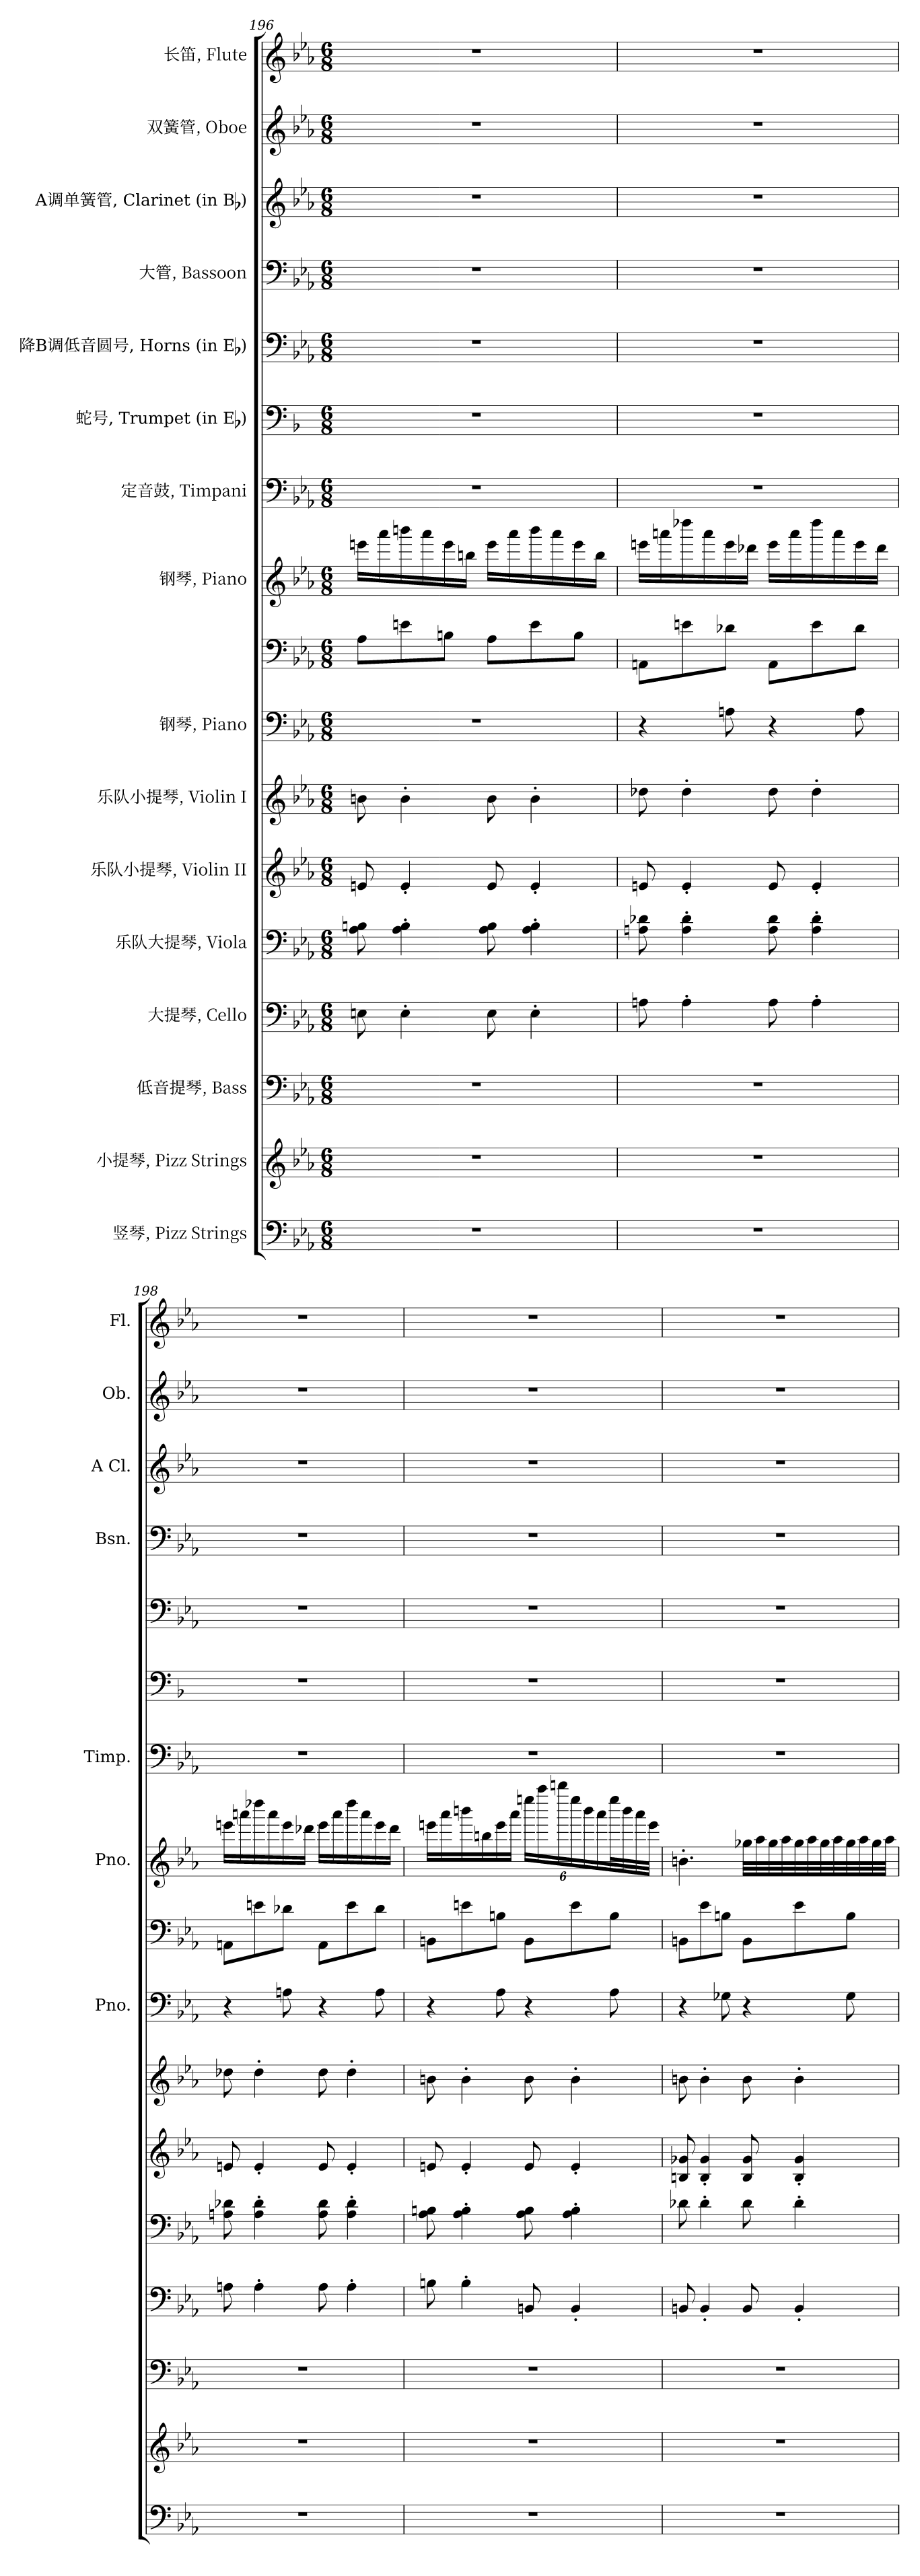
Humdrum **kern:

**kern	**kern	**kern	**kern	**kern	**kern	**kern	**kern	**kern	**kern	**kern	**kern	**kern	**kern	**kern	**kern	**kern
*part16	*part15	*part14	*part13	*part12	*part11	*part10	*part9	*part9	*part8	*part7	*part6	*part5	*part4	*part3	*part2	*part1
*staff17	*staff16	*staff15	*staff14	*staff13	*staff12	*staff11	*staff10	*staff9	*staff8	*staff7	*staff6	*staff5	*staff4	*staff3	*staff2	*staff1
*I"竖琴, Pizz Strings	*I"小提琴, Pizz Strings	*I"低音提琴, Bass	*I"大提琴, Cello	*I"乐队大提琴, Viola	*I"乐队小提琴, Violin II	*I"乐队小提琴, Violin I	*I"钢琴, Piano	*	*I"钢琴, Piano	*I"定音鼓, Timpani	*I"蛇号, Trumpet (in Eb)	*I"降B调低音圆号, Horns (in Eb)	*I"大管, Bassoon	*I"A调单簧管, Clarinet (in Bb)	*I"双簧管, Oboe	*I"长笛, Flute
*	*	*	*	*	*	*	*I'Pno.	*	*I'Pno.	*I'Timp.	*	*	*I'Bsn.	*I'A Cl.	*I'Ob.	*I'Fl.
*clefF4	*clefG2	*clefF4	*clefF4	*clefF4	*clefG2	*clefG2	*clefF4	*clefF4	*clefG2	*clefF4	*clefF4	*clefF4	*clefF4	*clefG2	*clefG2	*clefG2
*	*	*ITrd7c12	*	*	*	*	*	*	*	*	*ITrd1c2	*ITrd1c2	*	*ITrd2c3	*	*
*k[b-e-a-]	*k[b-e-a-]	*k[b-e-a-]	*k[b-e-a-]	*k[b-e-a-]	*k[b-e-a-]	*k[b-e-a-]	*k[b-e-a-]	*k[b-e-a-]	*k[b-e-a-]	*k[b-e-a-]	*k[b-e-a-]	*k[b-e-a-d-g-]	*k[b-e-a-]	*k[]	*k[b-e-a-]	*k[b-e-a-]
*M6/8	*M6/8	*M6/8	*M6/8	*M6/8	*M6/8	*M6/8	*M6/8	*M6/8	*M6/8	*M6/8	*M6/8	*M6/8	*M6/8	*M6/8	*M6/8	*M6/8
=196	=196	=196	=196	=196	=196	=196	=196	=196	=196	=196	=196	=196	=196	=196	=196	=196
2.r	2.r	2.r	8En\	8A-\ 8Bn\	8en/	8bn\	2.r	8A-\L	16eeen\LL	2.r	2.r	2.r	2.r	2.r	2.r	2.r
.	.	.	.	.	.	.	.	.	16aaa-\	.	.	.	.	.	.	.
.	.	.	4E'\	4A-\' 4B\'	4e'/	4b'\	.	8en\	16bbbn\	.	.	.	.	.	.	.
.	.	.	.	.	.	.	.	.	16aaa-\	.	.	.	.	.	.	.
.	.	.	.	.	.	.	.	8Bn\J	16eee\	.	.	.	.	.	.	.
.	.	.	.	.	.	.	.	.	16bbn\JJ	.	.	.	.	.	.	.
.	.	.	8E\	8A-\ 8B\	8e/	8b\	.	8A-\L	16eee\LL	.	.	.	.	.	.	.
.	.	.	.	.	.	.	.	.	16aaa-\	.	.	.	.	.	.	.
.	.	.	4E'\	4A-\' 4B\'	4e'/	4b'\	.	8e\	16bbb\	.	.	.	.	.	.	.
.	.	.	.	.	.	.	.	.	16aaa-\	.	.	.	.	.	.	.
.	.	.	.	.	.	.	.	8B\J	16eee\	.	.	.	.	.	.	.
.	.	.	.	.	.	.	.	.	16bb\JJ	.	.	.	.	.	.	.
!!LO:PB:g=z
=197	=197	=197	=197	=197	=197	=197	=197	=197	=197	=197	=197	=197	=197	=197	=197	=197
2.r	2.r	2.r	8An\	8An\ 8d-X\	8en/	8dd-X\	4r	8AAn\L	16eeen\LL	2.r	2.r	2.r	2.r	2.r	2.r	2.r
.	.	.	.	.	.	.	.	.	16aaan\	.	.	.	.	.	.	.
.	.	.	4A'\	4A\' 4d-\'	4e'/	4dd-'\	.	8en\	16dddd-X\	.	.	.	.	.	.	.
.	.	.	.	.	.	.	.	.	16aaa\	.	.	.	.	.	.	.
.	.	.	.	.	.	.	8An\	8d-X\J	16eee\	.	.	.	.	.	.	.
.	.	.	.	.	.	.	.	.	16ddd-X\JJ	.	.	.	.	.	.	.
.	.	.	8A\	8A\ 8d-\	8e/	8dd-\	4r	8AA\L	16eee\LL	.	.	.	.	.	.	.
.	.	.	.	.	.	.	.	.	16aaa\	.	.	.	.	.	.	.
.	.	.	4A'\	4A\' 4d-\'	4e'/	4dd-'\	.	8e\	16dddd-\	.	.	.	.	.	.	.
.	.	.	.	.	.	.	.	.	16aaa\	.	.	.	.	.	.	.
.	.	.	.	.	.	.	8A\	8d-\J	16eee\	.	.	.	.	.	.	.
.	.	.	.	.	.	.	.	.	16ddd-\JJ	.	.	.	.	.	.	.
=198	=198	=198	=198	=198	=198	=198	=198	=198	=198	=198	=198	=198	=198	=198	=198	=198
2.r	2.r	2.r	8An\	8An\ 8d-X\	8en/	8dd-X\	4r	8AAn\L	16eeen\LL	2.r	2.r	2.r	2.r	2.r	2.r	2.r
.	.	.	.	.	.	.	.	.	16aaan\	.	.	.	.	.	.	.
.	.	.	4A'\	4A\' 4d-\'	4e'/	4dd-'\	.	8en\	16dddd-X\	.	.	.	.	.	.	.
.	.	.	.	.	.	.	.	.	16aaa\	.	.	.	.	.	.	.
.	.	.	.	.	.	.	8An\	8d-X\J	16eee\	.	.	.	.	.	.	.
.	.	.	.	.	.	.	.	.	16ddd-X\JJ	.	.	.	.	.	.	.
.	.	.	8A\	8A\ 8d-\	8e/	8dd-\	4r	8AA\L	16eee\LL	.	.	.	.	.	.	.
.	.	.	.	.	.	.	.	.	16aaa\	.	.	.	.	.	.	.
.	.	.	4A'\	4A\' 4d-\'	4e'/	4dd-'\	.	8e\	16dddd-\	.	.	.	.	.	.	.
.	.	.	.	.	.	.	.	.	16aaa\	.	.	.	.	.	.	.
.	.	.	.	.	.	.	8A\	8d-\J	16eee\	.	.	.	.	.	.	.
.	.	.	.	.	.	.	.	.	16ddd-\JJ	.	.	.	.	.	.	.
!!LO:PB:g=z
=199	=199	=199	=199	=199	=199	=199	=199	=199	=199	=199	=199	=199	=199	=199	=199	=199
2.r	2.r	2.r	8Bn\	8A-\ 8Bn\	8en/	8bn\	4r	8BBn\L	16eeen\LL	2.r	2.r	2.r	2.r	2.r	2.r	2.r
.	.	.	.	.	.	.	.	.	16aaa-\	.	.	.	.	.	.	.
.	.	.	4B'\	4A-\' 4B\'	4e'/	4b'\	.	8en\	16bbbn\	.	.	.	.	.	.	.
.	.	.	.	.	.	.	.	.	16bbn\	.	.	.	.	.	.	.
.	.	.	.	.	.	.	8A-\	8Bn\J	16eee\	.	.	.	.	.	.	.
.	.	.	.	.	.	.	.	.	16aaa-\JJ	.	.	.	.	.	.	.
*	*	*	*	*	*	*	*	*	*Xbrackettup	*	*	*	*	*	*	*
.	.	.	8BBn/	8A-\ 8B\	8e/	8b\	4r	8BB\L	24eeeen\LL	.	.	.	.	.	.	.
.	.	.	.	.	.	.	.	.	24aaaa-\	.	.	.	.	.	.	.
.	.	.	.	.	.	.	.	.	24bbbbn\	.	.	.	.	.	.	.
.	.	.	4BB'/	4A-\' 4B\'	4e'/	4b'\	.	8e\	24eeee\	.	.	.	.	.	.	.
.	.	.	.	.	.	.	.	.	24bbb\	.	.	.	.	.	.	.
.	.	.	.	.	.	.	.	.	24aaa-\	.	.	.	.	.	.	.
.	.	.	.	.	.	.	8A-\	8B\J	32eeee\L	.	.	.	.	.	.	.
.	.	.	.	.	.	.	.	.	32bbb\	.	.	.	.	.	.	.
.	.	.	.	.	.	.	.	.	32aaa-\	.	.	.	.	.	.	.
.	.	.	.	.	.	.	.	.	32eee\JJJ	.	.	.	.	.	.	.
!!LO:PB:g=z
=200	=200	=200	=200	=200	=200	=200	=200	=200	=200	=200	=200	=200	=200	=200	=200	=200
2.r	2.r	2.r	8BBn/	8d-X\	8Bn/ 8g-X/	8bn\	4r	8BBn\L	4.bn'\	2.r	2.r	2.r	2.r	2.r	2.r	2.r
.	.	.	4BB'/	4d-'\	4B/' 4g-/'	4b'\	.	8e-\	.	.	.	.	.	.	.	.
.	.	.	.	.	.	.	8G-X\	8Bn\J	.	.	.	.	.	.	.	.
.	.	.	8BB/	8d-\	8B/ 8g-/	8b\	4r	8BB\L	32gg-X\LLL	.	.	.	.	.	.	.
.	.	.	.	.	.	.	.	.	32aa-\	.	.	.	.	.	.	.
.	.	.	.	.	.	.	.	.	32gg-\	.	.	.	.	.	.	.
.	.	.	.	.	.	.	.	.	32aa-\	.	.	.	.	.	.	.
.	.	.	4BB'/	4d-'\	4B/' 4g-/'	4b'\	.	8e-\	32gg-\	.	.	.	.	.	.	.
.	.	.	.	.	.	.	.	.	32aa-\	.	.	.	.	.	.	.
.	.	.	.	.	.	.	.	.	32gg-\	.	.	.	.	.	.	.
.	.	.	.	.	.	.	.	.	32aa-\	.	.	.	.	.	.	.
.	.	.	.	.	.	.	8G-\	8B\J	32gg-\	.	.	.	.	.	.	.
.	.	.	.	.	.	.	.	.	32aa-\	.	.	.	.	.	.	.
.	.	.	.	.	.	.	.	.	32gg-\	.	.	.	.	.	.	.
.	.	.	.	.	.	.	.	.	32aa-\JJJ	.	.	.	.	.	.	.
=	=	=	=	=	=	=	=	=	=	=	=	=	=	=	=	=
*-	*-	*-	*-	*-	*-	*-	*-	*-	*-	*-	*-	*-	*-	*-	*-	*-
